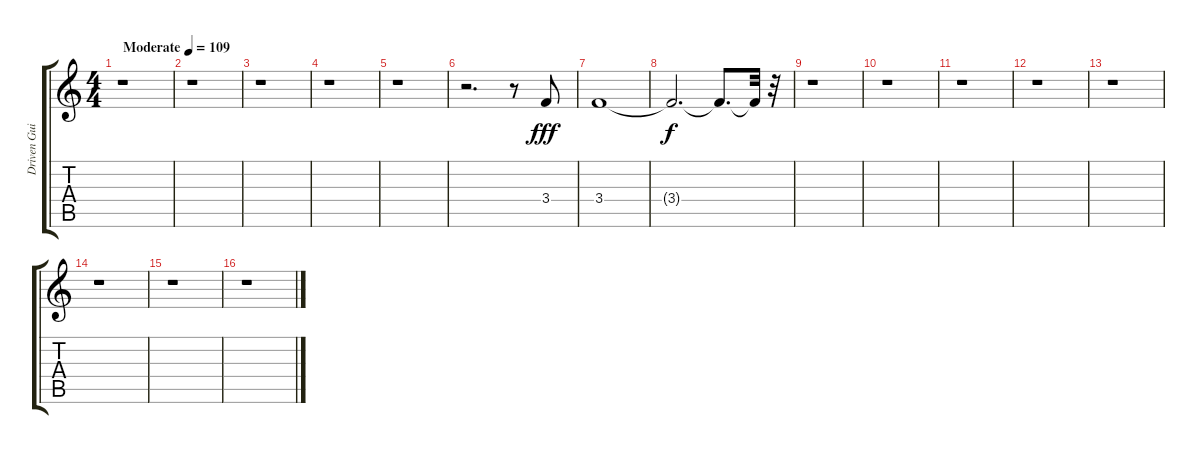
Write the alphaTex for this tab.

\track ("Driven Guitar       " "Driven Gui") {instrument overdrivenguitar}
\staff {score tabs}
\tuning (E4 B3 G3 D3 A2 E2) {hide}
\ts (4 4)
\tempo (109 "Moderate")
\clef g2
\ks c
r.1{dy fff instrument overdrivenguitar} |
r.1 |
r.1 |
r.1 |
r.1 |
r.2{d} r.8 3.4.8{volume 12} |
3.4.1 |
3.4{t}.2{d dy f} 3.4{t}.8{d} 3.4{t}.32 r.32 |
r.1 |
r.1 |
r.1 |
r.1 |
r.1 |
r.1 |
r.1 |
r.1
